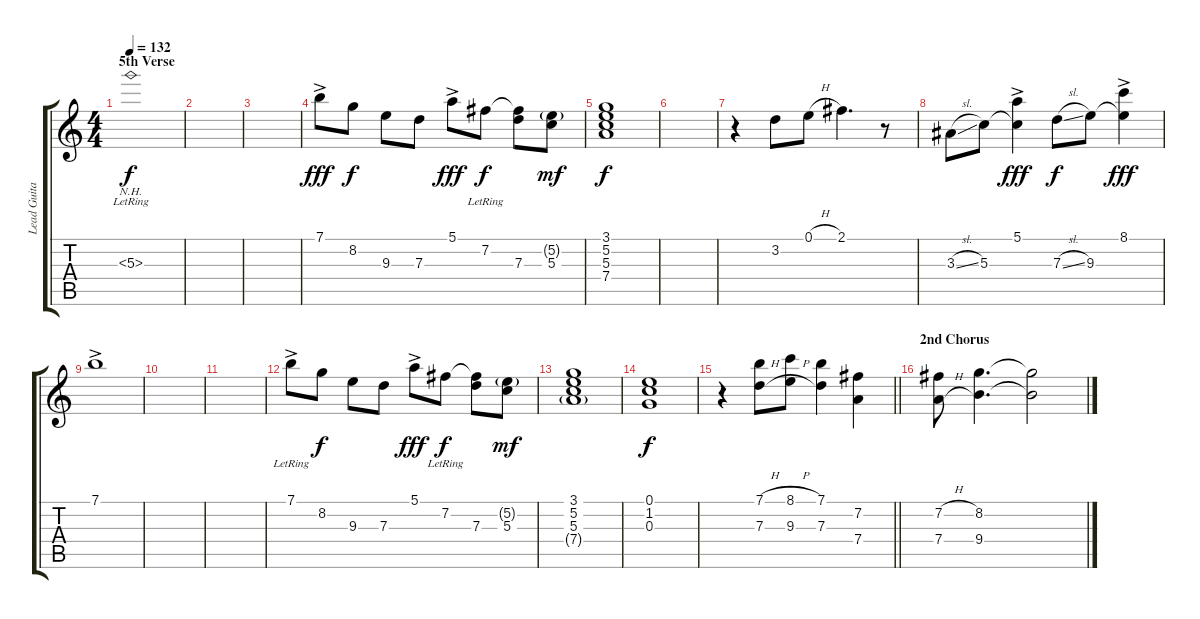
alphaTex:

\track ("Lead Guitar" "Lead Guita") {instrument electricguitarclean}
\staff {score tabs}
\tuning (E4 B3 G3 D3 A2 E2) {hide}
\ts (4 4)
\section ("" "5th Verse")
\tempo 132
\clef g2
\ks c
5.3{nh lr}.1{dy f} |
|
|
7.1{ac}.8{dy fff} 8.2.8{dy f} 9.3.8 7.3.8 5.1{ac}.8{dy fff} 7.2{lr}.8{dy f} (7.2{t} 7.3).8 (5.2{g} 5.3).8{dy mf} |
(3.1 5.2 5.3 7.4).1{dy f} |
|
r.4 3.2.8 0.1{h}.8 2.1.4{d} r.8 |
3.3{sl}.8 5.3.8 (5.1{ac} 5.3{t}).4{dy fff} 7.3{sl}.8{dy f} 9.3.8 (8.1{ac} 9.3{t}).4{dy fff} |
7.1{ac}.1 |
|
|
7.1{ac lr}.8 8.2.8{dy f} 9.3.8 7.3.8 5.1{ac}.8{dy fff} 7.2{lr}.8{dy f} (7.2{t} 7.3).8 (5.2{g} 5.3).8{dy mf} |
(3.1 5.2 5.3 7.4{g}).1 |
(0.1 1.2 0.3).1{dy f} |
\barLineRight lightlight
r.4 (7.1{h} 7.3{h}).8 (8.1{h} 9.3{h}).8 (7.1 7.3).4 (7.2 7.4).4 |
\section ("" "2nd Chorus")
(7.2{h} 7.4{h}).8 (8.2 9.4).4{d} (8.2{t} 9.4{t}).2
